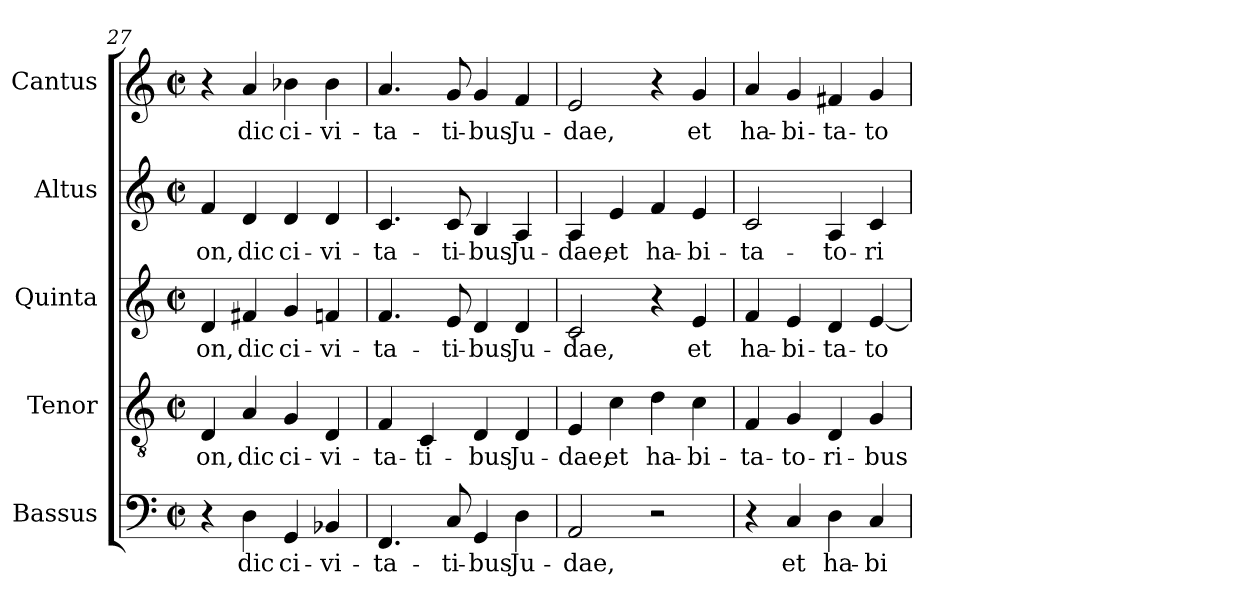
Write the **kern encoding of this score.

**kern	**text	**kern	**text	**kern	**text	**kern	**text	**kern	**text
*part5	*part5	*part4	*part4	*part3	*part3	*part2	*part2	*part1	*part1
*staff5	*staff5	*staff4	*staff4	*staff3	*staff3	*staff2	*staff2	*staff1	*staff1
*I"Bassus	*	*I"Tenor	*	*I"Quinta	*	*I"Altus	*	*I"Cantus	*
*I'B.	*	*I'T.	*	*I'A.	*	*I'A.	*	*I'S.	*
*clefF4	*	*clefGv2	*	*clefG2	*	*clefG2	*	*clefG2	*
*	*	*ITrd7c12	*	*	*	*	*	*	*
*k[]	*	*k[]	*	*k[]	*	*k[]	*	*k[]	*
*C:	*	*C:	*	*C:	*	*C:	*	*C:	*
*M2/2	*	*M2/2	*	*M2/2	*	*M2/2	*	*M2/2	*
*met(c|)	*	*met(c|)	*	*met(c|)	*	*met(c|)	*	*met(c|)	*
=27	=27	=27	=27	=27	=27	=27	=27	=27	=27
!	!	!	!LO:LY:b:color=#000000	!	!	!	!	!	!
!	!	!	!	!	!LO:LY:b:color=#000000	!	!	!	!
!	!	!	!	!	!	!	!LO:LY:b:color=#000000	!	!
4r	.	4DDi/	-on,	4di/	-on,	4fi/	-on,	4r	.
!	!LO:LY:b:color=#000000	!	!	!	!	!	!	!	!
!	!	!	!LO:LY:b:color=#000000	!	!	!	!	!	!
!	!	!	!	!	!LO:LY:b:color=#000000	!	!	!	!
!	!	!	!	!	!	!	!LO:LY:b:color=#000000	!	!
!	!	!	!	!	!	!	!	!	!LO:LY:b:color=#000000
4Di\	dic	4AAi/	dic	4f#Xi/	dic	4di/	dic	4ai/	dic
!	!LO:LY:b:color=#000000	!	!	!	!	!	!	!	!
!	!	!	!LO:LY:b:color=#000000	!	!	!	!	!	!
!	!	!	!	!	!LO:LY:b:color=#000000	!	!	!	!
!	!	!	!	!	!	!	!LO:LY:b:color=#000000	!	!
!	!	!	!	!	!	!	!	!	!LO:LY:b:color=#000000
4GGi/	ci-	4GGi/	ci-	4gi/	ci-	4di/	ci-	4b-Xi\	ci-
!	!LO:LY:b:color=#000000	!	!	!	!	!	!	!	!
!	!	!	!LO:LY:b:color=#000000	!	!	!	!	!	!
!	!	!	!	!	!LO:LY:b:color=#000000	!	!	!	!
!	!	!	!	!	!	!	!LO:LY:b:color=#000000	!	!
!	!	!	!	!	!	!	!	!	!LO:LY:b:color=#000000
4BB-Xi/	-vi-	4DDi/	-vi-	4fni/	-vi-	4di/	-vi-	4b-i\	-vi-
=28	=28	=28	=28	=28	=28	=28	=28	=28	=28
!	!LO:LY:b:color=#000000	!	!	!	!	!	!	!	!
!	!	!	!LO:LY:b:color=#000000	!	!	!	!	!	!
!	!	!	!	!	!LO:LY:b:color=#000000	!	!	!	!
!	!	!	!	!	!	!	!LO:LY:b:color=#000000	!	!
!	!	!	!	!	!	!	!	!	!LO:LY:b:color=#000000
4.FFi/	-ta-	4FFi/	-ta-	4.fi/	-ta-	4.ci/	-ta-	4.ai/	-ta-
!	!	!	!LO:LY:b:color=#000000	!	!	!	!	!	!
.	.	4CCi/	-ti-	.	.	.	.	.	.
!	!LO:LY:b:color=#000000	!	!	!	!	!	!	!	!
!	!	!	!	!	!LO:LY:b:color=#000000	!	!	!	!
!	!	!	!	!	!	!	!LO:LY:b:color=#000000	!	!
!	!	!	!	!	!	!	!	!	!LO:LY:b:color=#000000
8Ci/	-ti-	.	.	8ei/	-ti-	8ci/	-ti-	8gi/	-ti-
!	!LO:LY:b:color=#000000	!	!	!	!	!	!	!	!
!	!	!	!LO:LY:b:color=#000000	!	!	!	!	!	!
!	!	!	!	!	!LO:LY:b:color=#000000	!	!	!	!
!	!	!	!	!	!	!	!LO:LY:b:color=#000000	!	!
!	!	!	!	!	!	!	!	!	!LO:LY:b:color=#000000
4GGi/	-bus	4DDi/	-bus	4di/	-bus	4Bi/	-bus	4gi/	-bus
!	!LO:LY:b:color=#000000	!	!	!	!	!	!	!	!
!	!	!	!LO:LY:b:color=#000000	!	!	!	!	!	!
!	!	!	!	!	!LO:LY:b:color=#000000	!	!	!	!
!	!	!	!	!	!	!	!LO:LY:b:color=#000000	!	!
!	!	!	!	!	!	!	!	!	!LO:LY:b:color=#000000
4Di\	Ju-	4DDi/	Ju-	4di/	Ju-	4Ai/	Ju-	4fi/	Ju-
=29	=29	=29	=29	=29	=29	=29	=29	=29	=29
!	!LO:LY:b:color=#000000	!	!	!	!	!	!	!	!
!	!	!	!LO:LY:b:color=#000000	!	!	!	!	!	!
!	!	!	!	!	!LO:LY:b:color=#000000	!	!	!	!
!	!	!	!	!	!	!	!LO:LY:b:color=#000000	!	!
!	!	!	!	!	!	!	!	!	!LO:LY:b:color=#000000
2AAi/	-dae,	4EEi/	-dae,	2ci/	-dae,	4Ai/	-dae,	2ei/	-dae,
!	!	!	!LO:LY:b:color=#000000	!	!	!	!	!	!
!	!	!	!	!	!	!	!LO:LY:b:color=#000000	!	!
.	.	4Ci\	et	.	.	4ei/	et	.	.
!	!	!	!LO:LY:b:color=#000000	!	!	!	!	!	!
!	!	!	!	!	!	!	!LO:LY:b:color=#000000	!	!
2r	.	4Di\	ha-	4r	.	4fi/	ha-	4r	.
!	!	!	!LO:LY:b:color=#000000	!	!	!	!	!	!
!	!	!	!	!	!LO:LY:b:color=#000000	!	!	!	!
!	!	!	!	!	!	!	!LO:LY:b:color=#000000	!	!
!	!	!	!	!	!	!	!	!	!LO:LY:b:color=#000000
.	.	4Ci\	-bi-	4ei/	et	4ei/	-bi-	4gi/	et
=30	=30	=30	=30	=30	=30	=30	=30	=30	=30
!	!	!	!LO:LY:b:color=#000000	!	!	!	!	!	!
!	!	!	!	!	!LO:LY:b:color=#000000	!	!	!	!
!	!	!	!	!	!	!	!LO:LY:b:color=#000000	!	!
!	!	!	!	!	!	!	!	!	!LO:LY:b:color=#000000
4r	.	4FFi/	-ta-	4fi/	ha-	2ci/	-ta-	4ai/	ha-
!	!LO:LY:b:color=#000000	!	!	!	!	!	!	!	!
!	!	!	!LO:LY:b:color=#000000	!	!	!	!	!	!
!	!	!	!	!	!LO:LY:b:color=#000000	!	!	!	!
!	!	!	!	!	!	!	!	!	!LO:LY:b:color=#000000
4Ci/	et	4GGi/	-to-	4ei/	-bi-	.	.	4gi/	-bi-
!	!LO:LY:b:color=#000000	!	!	!	!	!	!	!	!
!	!	!	!LO:LY:b:color=#000000	!	!	!	!	!	!
!	!	!	!	!	!LO:LY:b:color=#000000	!	!	!	!
!	!	!	!	!	!	!	!LO:LY:b:color=#000000	!	!
!	!	!	!	!	!	!	!	!	!LO:LY:b:color=#000000
4Di\	ha-	4DDi/	-ri-	4di/	-ta-	4Ai/	-to-	4f#Xi/	-ta-
!	!LO:LY:b:color=#000000	!	!	!	!	!	!	!	!
!	!	!	!LO:LY:b:color=#000000	!	!	!	!	!	!
!	!	!	!	!	!LO:LY:b:color=#000000	!	!	!	!
!	!	!	!	!	!	!	!LO:LY:b:color=#000000	!	!
!	!	!	!	!	!	!	!	!	!LO:LY:b:color=#000000
4Ci/	-bi-	4GGi/	-bus	[<4ei/	-to-	4ci/	-ri-	4gi/	-to-
=	=	=	=	=	=	=	=	=	=
*-	*-	*-	*-	*-	*-	*-	*-	*-	*-
